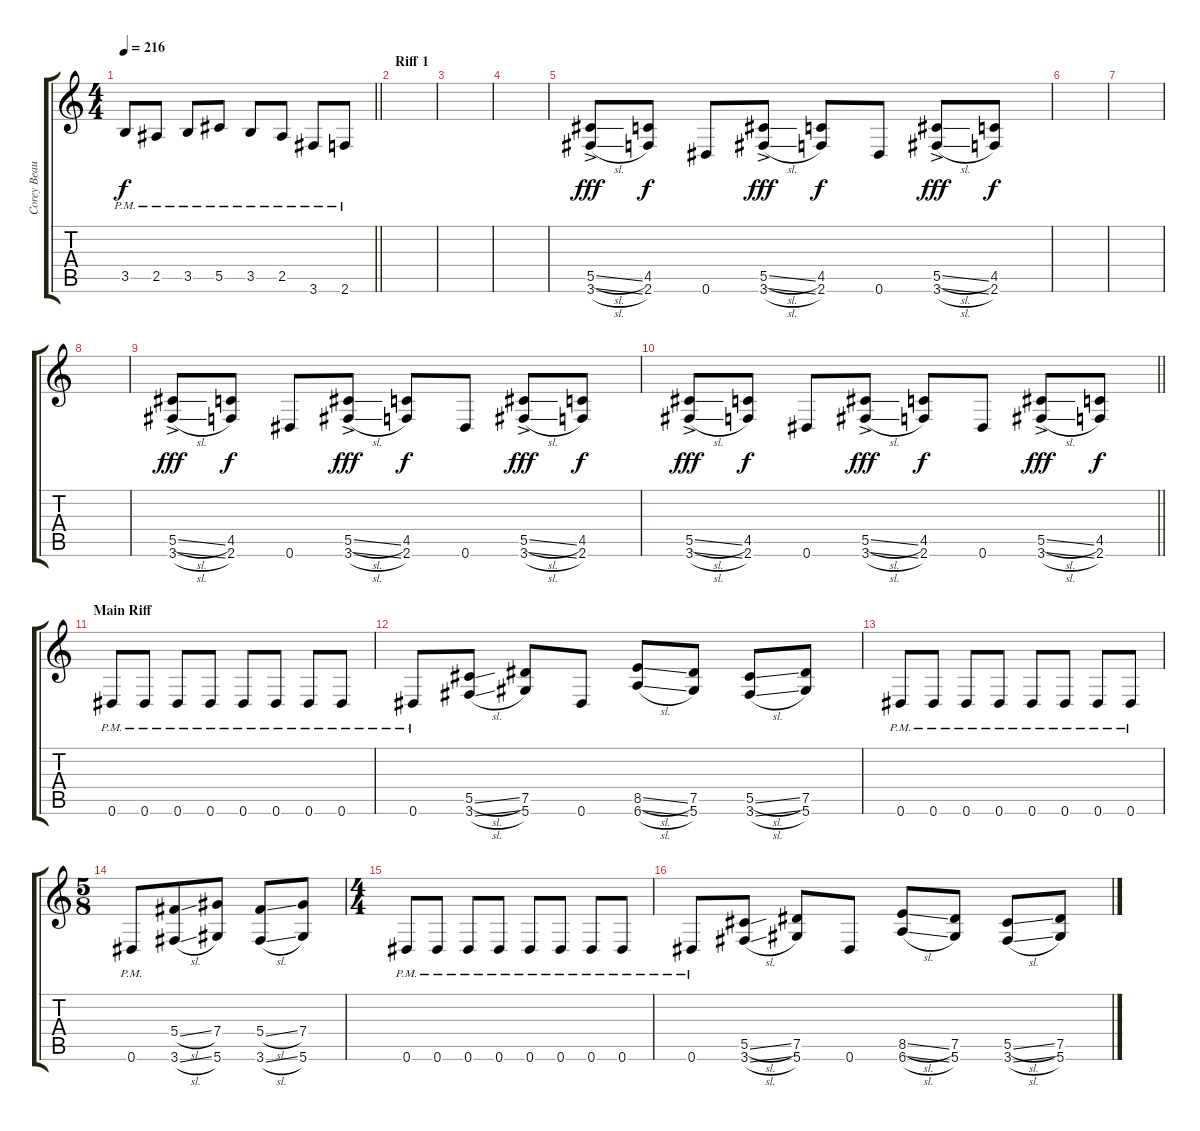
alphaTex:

\track ("Corey Beaulieu (lead guitar)" "Corey Beau") {instrument distortionguitar}
\staff {score tabs}
\tuning (Eb4 Bb3 Gb3 Db3 Ab2 Eb2) {hide}
\ts (4 4)
\tempo 216
\clef g2
\barLineRight lightlight
\ks c
3.5{pm}.8{dy f} 2.5{pm}.8 3.5{pm}.8 5.5{pm}.8 3.5{pm}.8 2.5{pm}.8 3.6{pm}.8 2.6{pm}.8 |
\section ("" "Riff 1")
|
|
|
(5.5{sl ac} 3.6{sl ac}).8{dy fff} (4.5 2.6).8{dy f} 0.6.8 (5.5{sl ac} 3.6{sl ac}).8{dy fff} (4.5 2.6).8{dy f} 0.6.8 (5.5{sl ac} 3.6{sl ac}).8{dy fff} (4.5 2.6).8{dy f} |
|
|
|
(5.5{sl ac} 3.6{sl ac}).8{dy fff} (4.5 2.6).8{dy f} 0.6.8 (5.5{sl ac} 3.6{sl ac}).8{dy fff} (4.5 2.6).8{dy f} 0.6.8 (5.5{sl ac} 3.6{sl ac}).8{dy fff} (4.5 2.6).8{dy f} |
\barLineRight lightlight
(5.5{sl ac} 3.6{sl ac}).8{dy fff} (4.5 2.6).8{dy f} 0.6.8 (5.5{sl ac} 3.6{sl ac}).8{dy fff} (4.5 2.6).8{dy f} 0.6.8 (5.5{sl ac} 3.6{sl ac}).8{dy fff} (4.5 2.6).8{dy f} |
\section ("" "Main Riff")
0.6{pm}.8 0.6{pm}.8 0.6{pm}.8 0.6{pm}.8 0.6{pm}.8 0.6{pm}.8 0.6{pm}.8 0.6{pm}.8 |
0.6{pm}.8 (5.5{sl} 3.6{sl}).8 (7.5 5.6).8 0.6.8 (8.5{sl} 6.6{sl}).8 (7.5 5.6).8 (5.5{sl} 3.6{sl}).8 (7.5 5.6).8 |
0.6{pm}.8 0.6{pm}.8 0.6{pm}.8 0.6{pm}.8 0.6{pm}.8 0.6{pm}.8 0.6{pm}.8 0.6{pm}.8 |
\ts (5 8)
0.6{pm}.8 (5.4{sl} 3.6{sl}).8 (7.4 5.6).8 (5.4{sl} 3.6{sl}).8 (7.4 5.6).8 |
\ts (4 4)
0.6{pm}.8 0.6{pm}.8 0.6{pm}.8 0.6{pm}.8 0.6{pm}.8 0.6{pm}.8 0.6{pm}.8 0.6{pm}.8 |
0.6{pm}.8 (5.5{sl} 3.6{sl}).8 (7.5 5.6).8 0.6.8 (8.5{sl} 6.6{sl}).8 (7.5 5.6).8 (5.5{sl} 3.6{sl}).8 (7.5 5.6).8
